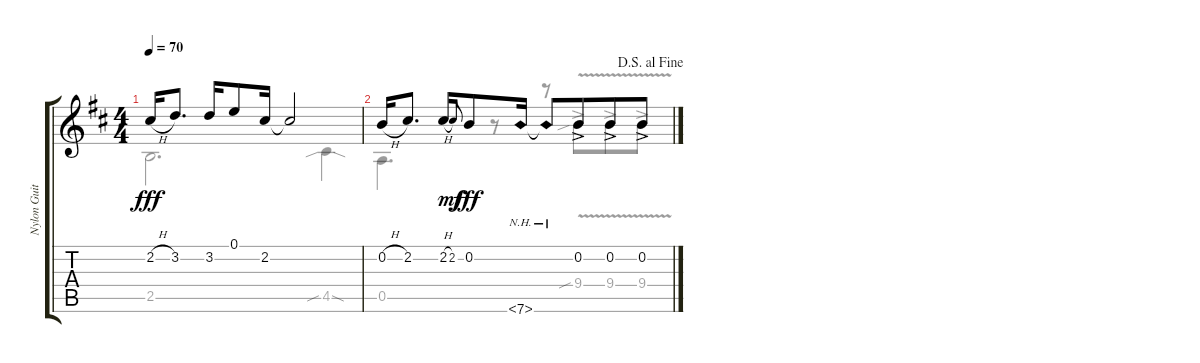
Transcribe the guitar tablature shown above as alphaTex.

\track ("Nylon Guitar" "Nylon Guit") {instrument acousticguitarnylon}
\staff {score tabs}
\tuning (E4 B3 G3 D3 A2 E2) {hide}
\voice
\ts (4 4)
\tempo 70
\clef g2
\ks bminor
2.2{h}.16{dy fff} 3.2.8{d} 3.2.16 0.1.8 2.2.16 2.2{t}.2 |
\jump dalsegnoalfine
0.2{h}.16 2.2.8{d} 2.2{h}.16 2.2.8{gr onbeat dy mf} 0.2.8{dy fff} 7.6{nh}.16 7.6{nh t}.8 0.2{ac}.8{beam merge} 0.2{ac}.8 0.2{ac}.8
\voice
\clef g2
\ottava regular
\simile none
\ks bminor
2.5.2{d dy fff} 4.5{sib sod}.4 |
0.5.4{d} r.8 r.8 9.4{v sib ac}.8{beam merge} 9.4{v ac}.8 9.4{v ac}.8
